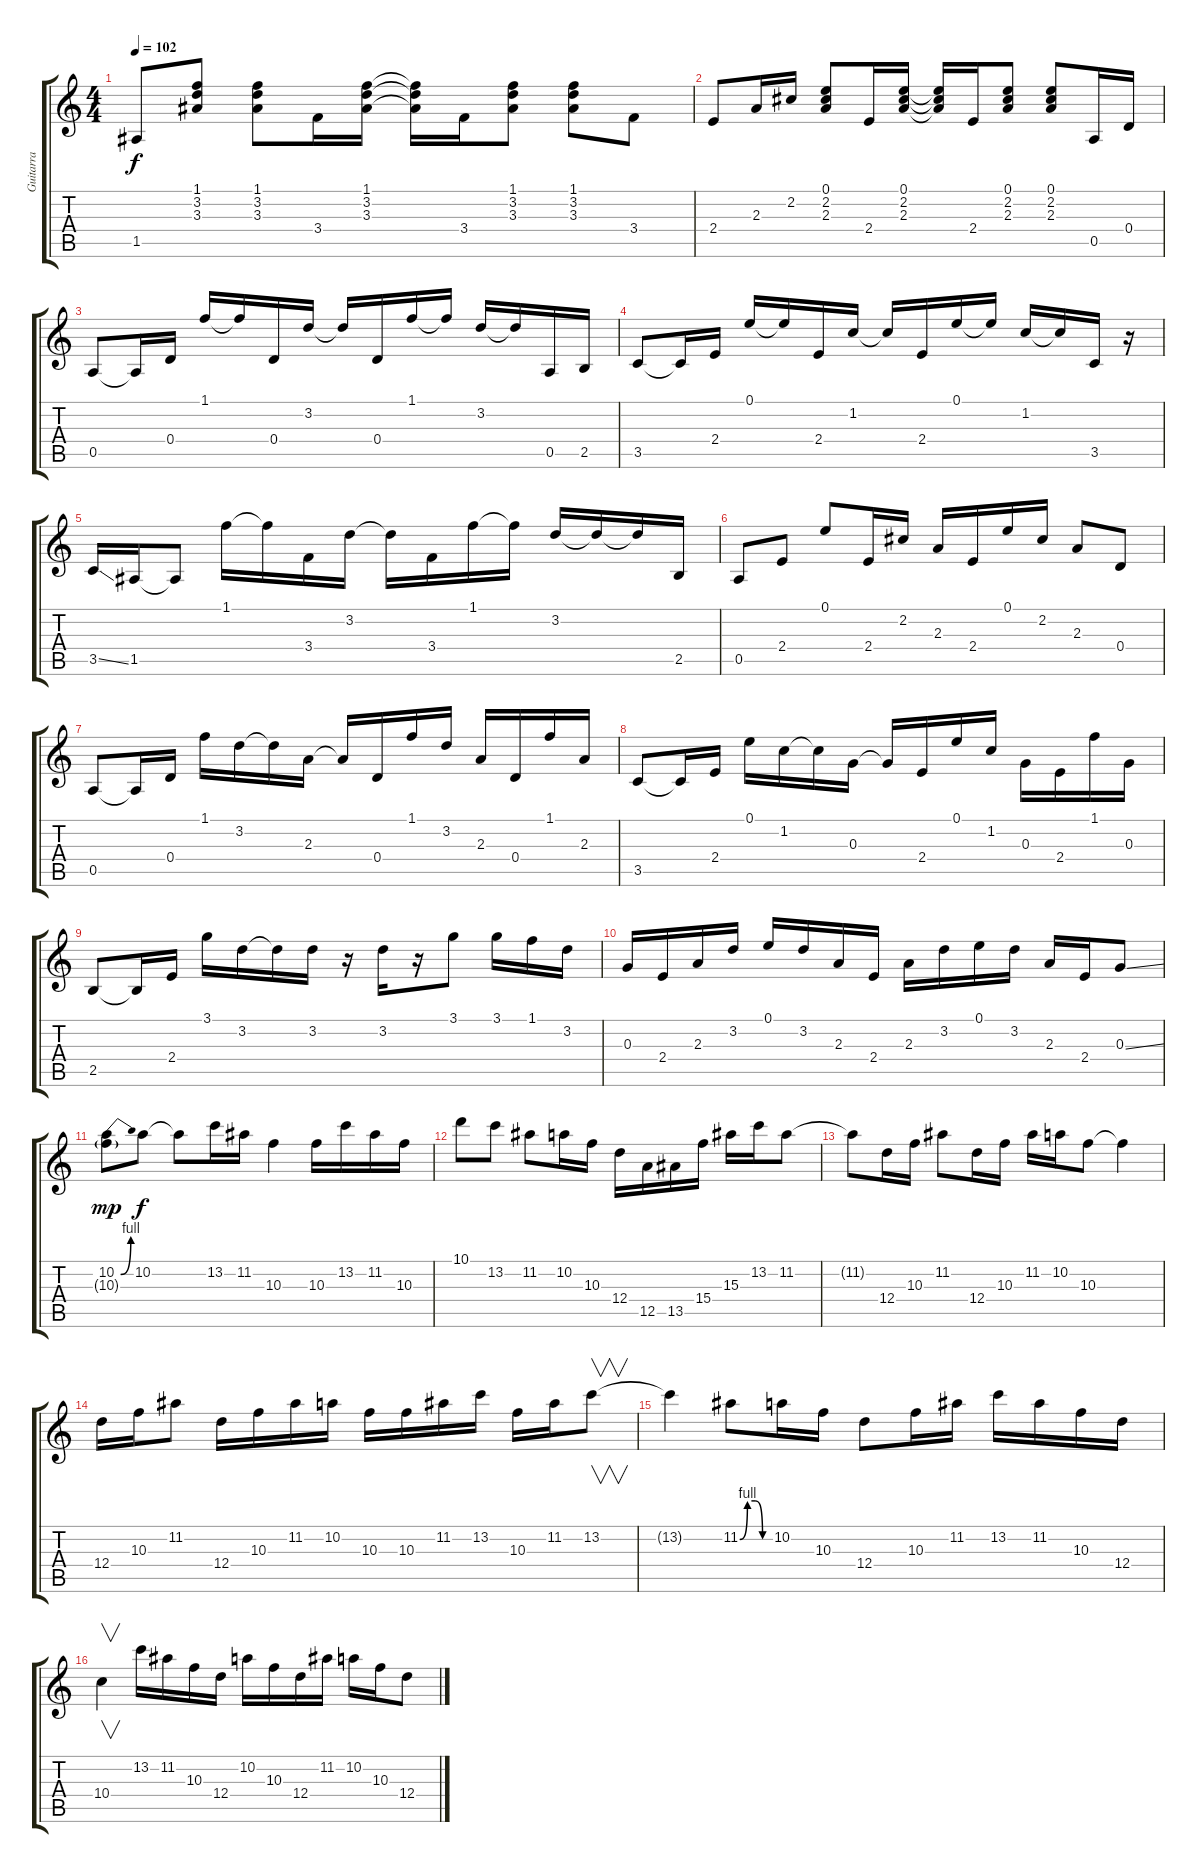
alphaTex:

\track ("Guitarra" "Guitarra") {instrument electricguitarclean}
\staff {score tabs}
\tuning (E4 B3 G3 D3 A2 E2) {hide}
\ts (4 4)
\tempo 102
\clef g2
\ks c
1.5.8{dy f} (1.1 3.2 3.3).8 (1.1 3.2 3.3).8 3.4.16 (1.1 3.2 3.3).16 (1.1{t} 3.2{t} 3.3{t}).16 3.4.16 (1.1 3.2 3.3).8 (1.1 3.2 3.3).8 3.4.8 |
2.4.8 2.3.16 2.2.16 (0.1 2.2 2.3).8 2.4.16 (0.1 2.2 2.3).16 (0.1{t} 2.2{t} 2.3{t}).16 2.4.16 (0.1 2.2 2.3).8 (0.1 2.2 2.3).8 0.5.16 0.4.16 |
0.5.8{volume 11} 0.5{t}.16 0.4.16 1.1.16 1.1{t}.16 0.4.16 3.2.16 3.2{t}.16 0.4.16 1.1.16 1.1{t}.16 3.2.16 3.2{t}.16 0.5.16 2.5.16 |
3.5.8 3.5{t}.16 2.4.16 0.1.16 0.1{t}.16 2.4.16 1.2.16 1.2{t}.16 2.4.16 0.1.16 0.1{t}.16 1.2.16 1.2{t}.16 3.5.16 r.16 |
3.5{ss}.16 1.5.16 1.5{t}.8 1.1.16 1.1{t}.16 3.4.16 3.2.16 3.2{t}.16 3.4.16 1.1.16 1.1{t}.16 3.2.16 3.2{t}.16 3.2{t}.16 2.5.16 |
0.5.8 2.4.8 0.1.8 2.4.16 2.2.16 2.3.16 2.4.16 0.1.16 2.2.16 2.3.8 0.4.8 |
0.5.8 0.5{t}.16 0.4.16 1.1.16 3.2.16 3.2{t}.16 2.3.16 2.3{t}.16 0.4.16 1.1.16 3.2.16 2.3.16 0.4.16 1.1.16 2.3.16 |
3.5.8{volume 13} 3.5{t}.16 2.4.16 0.1.16 1.2.16 1.2{t}.16 0.3.16 0.3{t}.16 2.4.16 0.1.16 1.2.16 0.3.16 2.4.16 1.1.16 0.3.16 |
2.5.8 2.5{t}.16 2.4.16 3.1.16 3.2.16 3.2{t}.16 3.2.16 r.16 3.2.16 r.16 3.1.8 3.1.16 1.1.16 3.2.16 |
0.3.16 2.4.16 2.3.16 3.2.16 0.1.16 3.2.16 2.3.16 2.4.16 2.3.16 3.2.16 0.1.16 3.2.16 2.3.16 2.4.16 0.3{ss}.8 |
(10.2{be (bend 0 0 60 4)} 10.3{g}).8{dy mp} 10.2.8{dy f} 10.2{t}.8 13.2.16 11.2.16 10.3.4 10.3.16 13.2.16 11.2.16 10.3.16 |
10.1.8 13.2.8 11.2.8 10.2.16 10.3.16 12.4.16 12.5.16 13.5.16 15.4.16 15.3.16 13.2.16 11.2.8 |
11.2{t}.8 12.4.16 10.3.16 11.2.8 12.4.16 10.3.16 11.2.16 10.2.16 10.3.8 10.3{t}.4 |
12.4.16 10.3.16 11.2.8 12.4.16 10.3.16 11.2.16 10.2.16 10.3.16 10.3.16 11.2.16 13.2.16 10.3.16 11.2.16 13.2.8{v} |
13.2{t}.4 11.2{be (custom 0 0 15 4 30 4 45 0 60 0)}.8 10.2.16 10.3.16 12.4.8 10.3.16 11.2.16 13.2.16 11.2.16 10.3.16 12.4.16 |
10.4.4{v} 13.2.16 11.2.16 10.3.16 12.4.16 10.2.16 10.3.16 12.4.16 11.2.16 10.2.16 10.3.16 12.4.8
